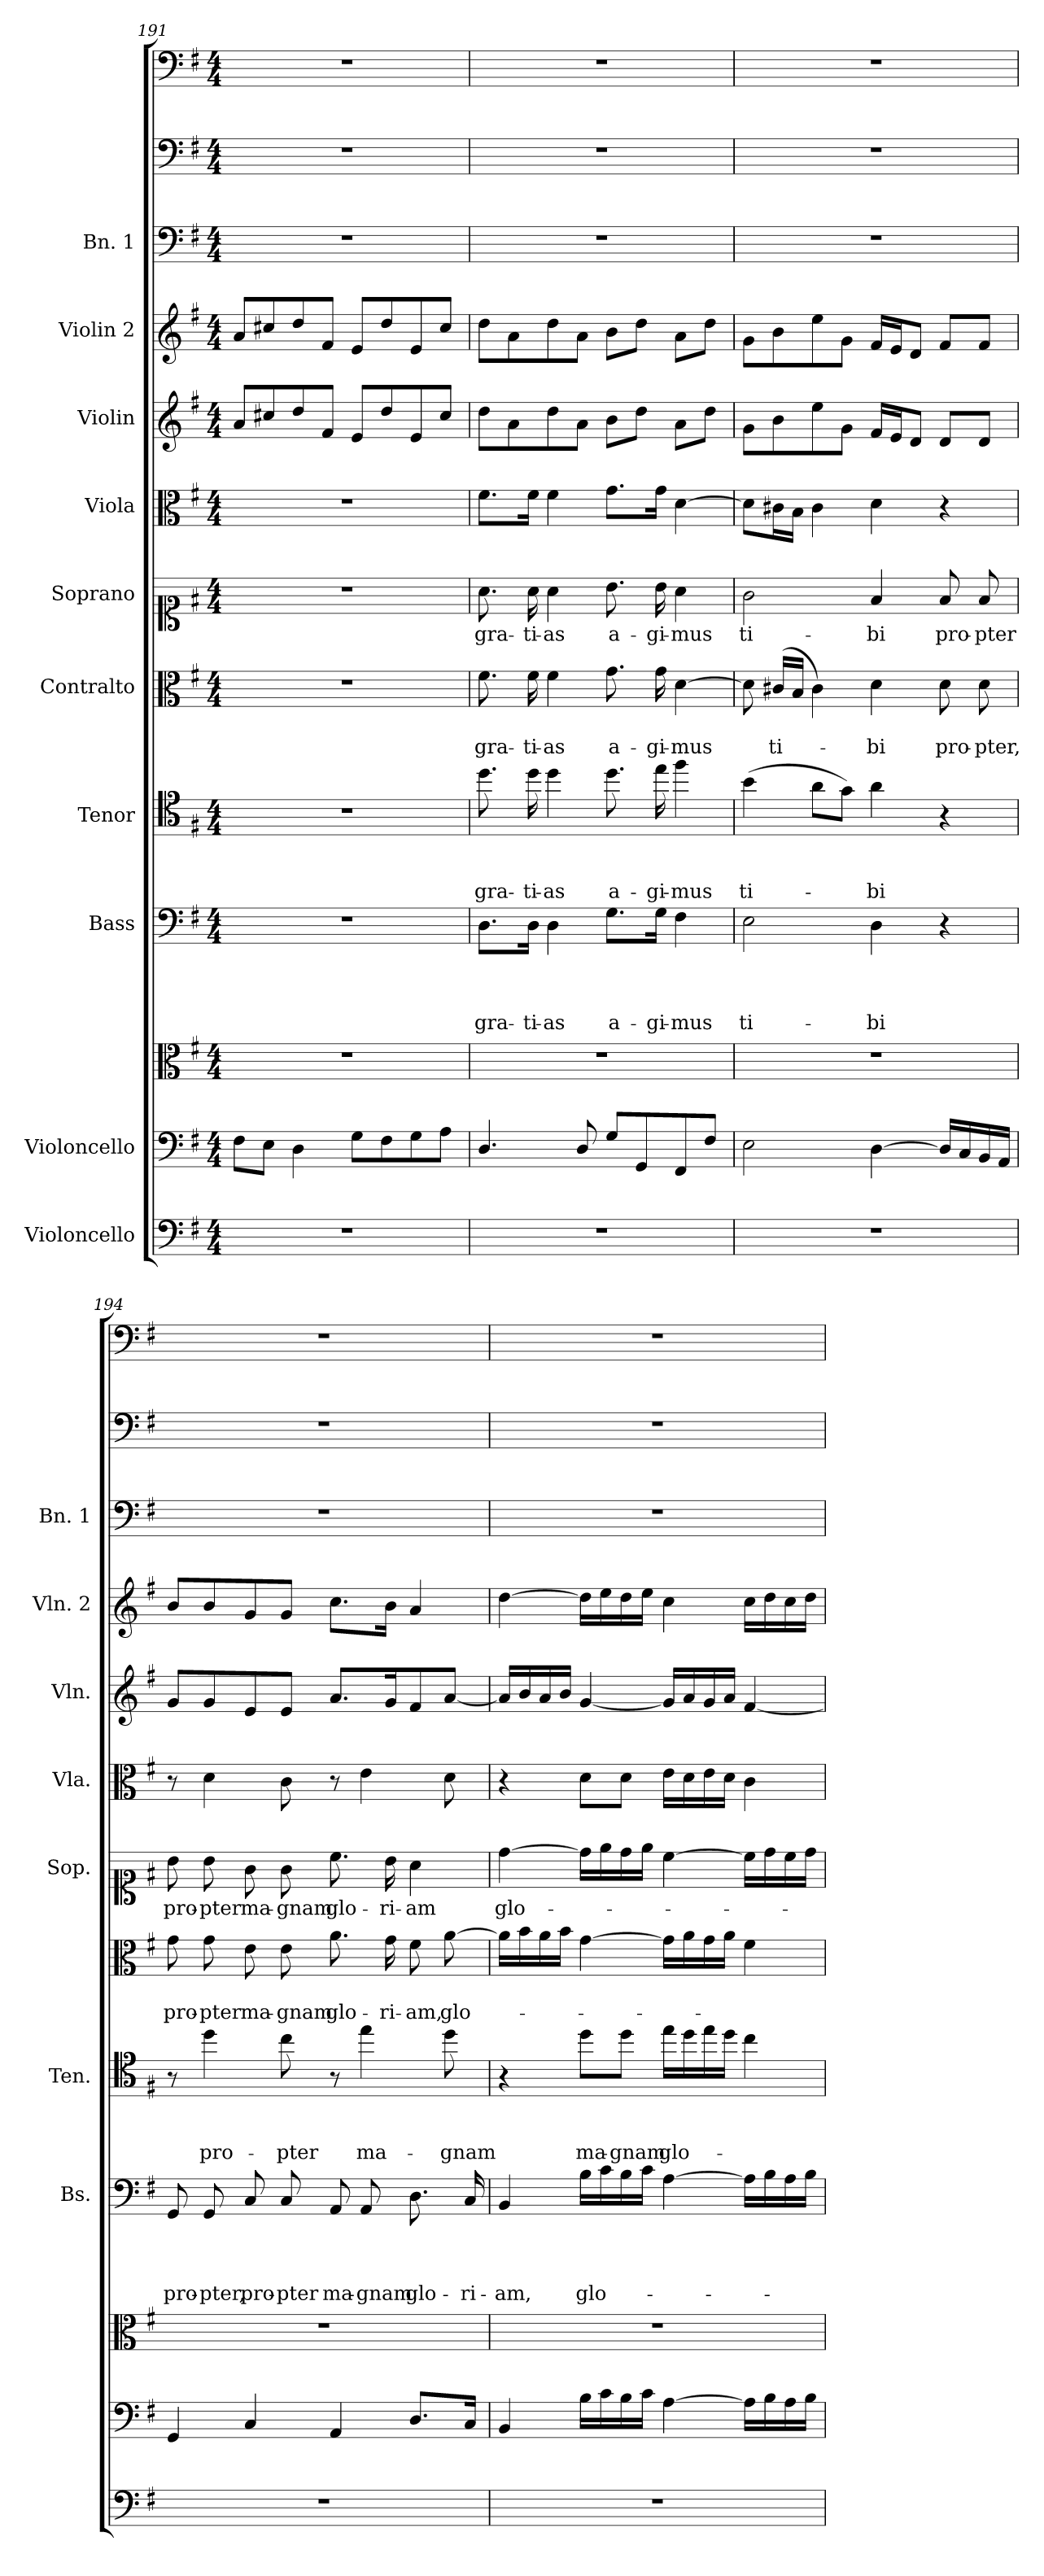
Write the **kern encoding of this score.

**kern	**kern	**kern	**kern	**text	**text	**text	**text	**kern	**text	**text	**text	**kern	**text	**text	**kern	**text	**kern	**kern	**kern	**kern	**kern	**kern
*part13	*part12	*part11	*part10	*part10	*part10	*part10	*part10	*part9	*part9	*part9	*part9	*part8	*part8	*part8	*part7	*part7	*part6	*part5	*part4	*part3	*part2	*part1
*staff13	*staff12	*staff11	*staff10	*staff10	*staff10	*staff10	*staff10	*staff9	*staff9	*staff9	*staff9	*staff8	*staff8	*staff8	*staff7	*staff7	*staff6	*staff5	*staff4	*staff3	*staff2	*staff1
*I"Violoncello	*I"Violoncello	*	*I"Bass	*	*	*	*	*I"Tenor	*	*	*	*I"Contralto	*	*	*I"Soprano	*	*I"Viola	*I"Violin	*I"Violin 2	*I"Bn. 1	*	*
*	*	*	*I'Bs.	*	*	*	*	*I'Ten.	*	*	*	*	*	*	*I'Sop.	*	*I'Vla.	*I'Vln.	*I'Vln. 2	*I'Bn. 1	*	*
*clefF4	*clefF4	*clefC3	*clefF4	*	*	*	*	*clefC4	*	*	*	*clefC3	*	*	*clefC1	*	*clefC3	*clefG2	*clefG2	*clefF4	*clefF4	*clefF4
*	*	*	*	*	*	*	*	*ITrd7c12	*	*	*	*	*	*	*	*	*	*	*	*	*	*
*k[f#]	*k[f#]	*k[f#]	*k[f#]	*	*	*	*	*k[f#]	*	*	*	*k[f#]	*	*	*k[f#]	*	*k[f#]	*k[f#]	*k[f#]	*k[f#]	*k[f#]	*k[f#]
*G:	*G:	*G:	*G:	*	*	*	*	*G:	*	*	*	*G:	*	*	*G:	*	*G:	*G:	*G:	*G:	*G:	*G:
*M4/4	*M4/4	*M4/4	*M4/4	*	*	*	*	*M4/4	*	*	*	*M4/4	*	*	*M4/4	*	*M4/4	*M4/4	*M4/4	*M4/4	*M4/4	*M4/4
=191	=191	=191	=191	=191	=191	=191	=191	=191	=191	=191	=191	=191	=191	=191	=191	=191	=191	=191	=191	=191	=191	=191
*	*^	*	*	*	*	*	*	*	*	*	*	*	*	*	*	*	*	*	*	*	*	*
1r	8F#\L	1ryy	1r	1r	.	.	.	.	1r	.	.	.	1r	.	.	1r	.	1r	8a/L	8a/L	1r	1r	1r
.	8E\J	.	.	.	.	.	.	.	.	.	.	.	.	.	.	.	.	.	8cc#X/	8cc#X/	.	.	.
.	4D\	.	.	.	.	.	.	.	.	.	.	.	.	.	.	.	.	.	8dd/	8dd/	.	.	.
.	.	.	.	.	.	.	.	.	.	.	.	.	.	.	.	.	.	.	8f#/J	8f#/J	.	.	.
.	8G\L	.	.	.	.	.	.	.	.	.	.	.	.	.	.	.	.	.	8e/L	8e/L	.	.	.
.	8F#\	.	.	.	.	.	.	.	.	.	.	.	.	.	.	.	.	.	8dd/	8dd/	.	.	.
.	8G\	.	.	.	.	.	.	.	.	.	.	.	.	.	.	.	.	.	8e/	8e/	.	.	.
.	8A\J	.	.	.	.	.	.	.	.	.	.	.	.	.	.	.	.	.	8cc#/J	8cc#/J	.	.	.
=192	=192	=192	=192	=192	=192	=192	=192	=192	=192	=192	=192	=192	=192	=192	=192	=192	=192	=192	=192	=192	=192	=192	=192
!	!	!	!	!	!	!	!	!LO:LY:b	!	!	!	!LO:LY:b	!	!	!LO:LY:b	!	!LO:LY:b	!	!	!	!	!	!
1r	4.D/	1ryy	1r	8.D\L	.	.	.	gra-	8.d\	.	.	gra-	8.f#\	.	gra-	8.a\	gra-	8.f#\L	8dd\L	8dd\L	1r	1r	1r
.	.	.	.	.	.	.	.	.	.	.	.	.	.	.	.	.	.	.	8a\	8a\	.	.	.
!	!	!	!	!	!	!	!	!LO:LY:b	!	!	!	!LO:LY:b	!	!	!LO:LY:b	!	!LO:LY:b	!	!	!	!	!	!
.	.	.	.	16D\Jk	.	.	.	-ti-	16d\	.	.	-ti-	16f#\	.	-ti-	16a\	-ti-	16f#\Jk	.	.	.	.	.
!	!	!	!	!	!	!	!	!LO:LY:b	!	!	!	!LO:LY:b	!	!	!LO:LY:b	!	!LO:LY:b	!	!	!	!	!	!
.	.	.	.	4D\	.	.	.	-as	4d\	.	.	-as	4f#\	.	-as	4a\	-as	4f#\	8dd\	8dd\	.	.	.
.	8D/	.	.	.	.	.	.	.	.	.	.	.	.	.	.	.	.	.	8a\J	8a\J	.	.	.
!	!	!	!	!	!	!	!	!LO:LY:b	!	!	!	!LO:LY:b	!	!	!LO:LY:b	!	!LO:LY:b	!	!	!	!	!	!
.	8G/L	.	.	8.G\L	.	.	.	a-	8.d\	.	.	a-	8.g\	.	a-	8.b\	a-	8.g\L	8b\L	8b\L	.	.	.
.	8GG/	.	.	.	.	.	.	.	.	.	.	.	.	.	.	.	.	.	8dd\J	8dd\J	.	.	.
!	!	!	!	!	!	!	!	!LO:LY:b	!	!	!	!LO:LY:b	!	!	!LO:LY:b	!	!LO:LY:b	!	!	!	!	!	!
.	.	.	.	16G\Jk	.	.	.	-gi-	16e\	.	.	-gi-	16g\	.	-gi-	16b\	-gi-	16g\Jk	.	.	.	.	.
!	!	!	!	!	!	!	!	!LO:LY:b	!	!	!	!LO:LY:b	!	!	!LO:LY:b	!	!LO:LY:b	!	!	!	!	!	!
.	8FF#/	.	.	4F#\	.	.	.	-mus	4f#\	.	.	-mus	[>4d\	.	-mus	4a\	-mus	[>4d\	8a\L	8a\L	.	.	.
.	8F#/J	.	.	.	.	.	.	.	.	.	.	.	.	.	.	.	.	.	8dd\J	8dd\J	.	.	.
=193	=193	=193	=193	=193	=193	=193	=193	=193	=193	=193	=193	=193	=193	=193	=193	=193	=193	=193	=193	=193	=193	=193	=193
!	!	!	!	!	!	!	!	!LO:LY:b	!	!	!	!LO:LY:b	!	!	!	!	!LO:LY:b	!	!	!	!	!	!
1r	2E\	1ryy	1r	2E\	.	.	.	ti-	(<4B\	.	.	ti-	8d\]	.	.	2g\	ti-	8d\L]	8g\L	8g\L	1r	1r	1r
!	!	!	!	!	!	!	!	!	!	!	!	!	!	!	!LO:LY:b	!	!	!	!	!	!	!	!
.	.	.	.	.	.	.	.	.	.	.	.	.	(>16c#X/LL	.	ti-	.	.	16c#X\L	8b\	8b\	.	.	.
.	.	.	.	.	.	.	.	.	.	.	.	.	16B/JJ	.	.	.	.	16B\JJ	.	.	.	.	.
.	.	.	.	.	.	.	.	.	8A\L	.	.	.	4c#\)	.	.	.	.	4c#\	8ee\	8ee\	.	.	.
.	.	.	.	.	.	.	.	.	8G\J)	.	.	.	.	.	.	.	.	.	8g\J	8g\J	.	.	.
!	!	!	!	!	!	!	!	!LO:LY:b	!	!	!	!LO:LY:b	!	!	!LO:LY:b	!	!LO:LY:b	!	!	!	!	!	!
.	[>4D\	.	.	4D\	.	.	.	-bi	4A\	.	.	-bi	4d\	.	-bi	4f#/	-bi	4d\	16f#/LL	16f#/LL	.	.	.
.	.	.	.	.	.	.	.	.	.	.	.	.	.	.	.	.	.	.	16e/J	16e/J	.	.	.
.	.	.	.	.	.	.	.	.	.	.	.	.	.	.	.	.	.	.	8d/J	8d/J	.	.	.
!	!	!	!	!	!	!	!	!	!	!	!	!	!	!	!LO:LY:b	!	!LO:LY:b	!	!	!	!	!	!
.	16D/LL]	.	.	4r	.	.	.	.	4r	.	.	.	8d\	.	pro-	8f#/	pro-	4r	8d/L	8f#/L	.	.	.
.	16C/	.	.	.	.	.	.	.	.	.	.	.	.	.	.	.	.	.	.	.	.	.	.
!	!	!	!	!	!	!	!	!	!	!	!	!	!	!	!LO:LY:b	!	!LO:LY:b	!	!	!	!	!	!
.	16BB/	.	.	.	.	.	.	.	.	.	.	.	8d\	.	-pter,	8f#/	-pter	.	8d/J	8f#/J	.	.	.
.	16AA/JJ	.	.	.	.	.	.	.	.	.	.	.	.	.	.	.	.	.	.	.	.	.	.
!!LO:PB:g=z
=194	=194	=194	=194	=194	=194	=194	=194	=194	=194	=194	=194	=194	=194	=194	=194	=194	=194	=194	=194	=194	=194	=194	=194
!	!	!	!	!	!	!	!	!LO:LY:b	!	!	!	!	!	!	!LO:LY:b	!	!LO:LY:b	!	!	!	!	!	!
1r	4GG/	1ryy	1r	8GG/	.	.	.	pro-	8r	.	.	.	8g\	.	pro-	8b\	pro-	8r	8g/L	8b/L	1r	1r	1r
!	!	!	!	!	!	!	!	!LO:LY:b	!	!	!	!LO:LY:b	!	!	!LO:LY:b	!	!LO:LY:b	!	!	!	!	!	!
.	.	.	.	8GG/	.	.	.	-pter,	4d\	.	.	pro-	8g\	.	-pter	8b\	-pter	4d\	8g/	8b/	.	.	.
!	!	!	!	!	!	!	!	!LO:LY:b	!	!	!	!	!	!	!LO:LY:b	!	!LO:LY:b	!	!	!	!	!	!
.	4C/	.	.	8C/	.	.	.	pro-	.	.	.	.	8e\	.	ma-	8g\	ma-	.	8e/	8g/	.	.	.
!	!	!	!	!	!	!	!	!LO:LY:b	!	!	!	!LO:LY:b	!	!	!LO:LY:b	!	!LO:LY:b	!	!	!	!	!	!
.	.	.	.	8C/	.	.	.	-pter	8c\	.	.	-pter	8e\	.	-gnam	8g\	-gnam	8c\	8e/J	8g/J	.	.	.
!	!	!	!	!	!	!	!	!LO:LY:b	!	!	!	!	!	!	!LO:LY:b	!	!LO:LY:b	!	!	!	!	!	!
.	4AA/	.	.	8AA/	.	.	.	ma-	8r	.	.	.	8.a\	.	glo-	8.cc\	glo-	8r	8.a/L	8.cc\L	.	.	.
!	!	!	!	!	!	!	!	!LO:LY:b	!	!	!	!LO:LY:b	!	!	!	!	!	!	!	!	!	!	!
.	.	.	.	8AA/	.	.	.	-gnam	4e\	.	.	ma-	.	.	.	.	.	4e\	.	.	.	.	.
!	!	!	!	!	!	!	!	!	!	!	!	!	!	!	!LO:LY:b	!	!LO:LY:b	!	!	!	!	!	!
.	.	.	.	.	.	.	.	.	.	.	.	.	16g\	.	-ri-	16b\	-ri-	.	16g/k	16b\Jk	.	.	.
!	!	!	!	!	!	!	!	!LO:LY:b	!	!	!	!	!	!	!LO:LY:b	!	!LO:LY:b	!	!	!	!	!	!
.	8.D/L	.	.	8.D\	.	.	.	glo-	.	.	.	.	8f#\	.	-am,	4a\	-am	.	8f#/	4a/	.	.	.
!	!	!	!	!	!	!	!	!	!	!	!	!LO:LY:b	!	!	!LO:LY:b	!	!	!	!	!	!	!	!
.	.	.	.	.	.	.	.	.	8d\	.	.	-gnam	[>8a\	.	glo-	.	.	8d\	[<8a/J	.	.	.	.
!	!	!	!	!	!	!	!	!LO:LY:b	!	!	!	!	!	!	!	!	!	!	!	!	!	!	!
.	16C/Jk	.	.	16C/	.	.	.	-ri-	.	.	.	.	.	.	.	.	.	.	.	.	.	.	.
=195	=195	=195	=195	=195	=195	=195	=195	=195	=195	=195	=195	=195	=195	=195	=195	=195	=195	=195	=195	=195	=195	=195	=195
!	!	!	!	!	!	!	!	!LO:LY:b	!	!	!	!	!	!	!	!	!LO:LY:b	!	!	!	!	!	!
1r	4BB/	1ryy	1r	4BB/	.	.	.	-am,	4r	.	.	.	16a\LL]	.	.	[>4dd\	glo-	4r	16a/LL]	[>4dd\	1r	1r	1r
.	.	.	.	.	.	.	.	.	.	.	.	.	16b\	.	.	.	.	.	16b/	.	.	.	.
.	.	.	.	.	.	.	.	.	.	.	.	.	16a\	.	.	.	.	.	16a/	.	.	.	.
.	.	.	.	.	.	.	.	.	.	.	.	.	16b\JJ	.	.	.	.	.	16b/JJ	.	.	.	.
!	!	!	!	!	!	!	!	!LO:LY:b	!	!	!	!LO:LY:b	!	!	!	!	!	!	!	!	!	!	!
.	16B\LL	.	.	16B\LL	.	.	.	glo-	8d\L	.	.	ma-	[>4g\	.	.	16dd\LL]	.	8d\L	[<4g/	16dd\LL]	.	.	.
.	16c\	.	.	16c\	.	.	.	.	.	.	.	.	.	.	.	16ee\	.	.	.	16ee\	.	.	.
!	!	!	!	!	!	!	!	!	!	!	!	!LO:LY:b	!	!	!	!	!	!	!	!	!	!	!
.	16B\	.	.	16B\	.	.	.	.	8d\J	.	.	-gnam	.	.	.	16dd\	.	8d\J	.	16dd\	.	.	.
.	16c\JJ	.	.	16c\JJ	.	.	.	.	.	.	.	.	.	.	.	16ee\JJ	.	.	.	16ee\JJ	.	.	.
!	!	!	!	!	!	!	!	!	!	!	!	!LO:LY:b	!	!	!	!	!	!	!	!	!	!	!
.	[>4A\	.	.	[>4A\	.	.	.	.	16e\LL	.	.	glo-	16g\LL]	.	.	[>4cc\	.	16e\LL	16g/LL]	4cc\	.	.	.
.	.	.	.	.	.	.	.	.	16d\	.	.	.	16a\	.	.	.	.	16d\	16a/	.	.	.	.
.	.	.	.	.	.	.	.	.	16e\	.	.	.	16g\	.	.	.	.	16e\	16g/	.	.	.	.
.	.	.	.	.	.	.	.	.	16d\JJ	.	.	.	16a\JJ	.	.	.	.	16d\JJ	16a/JJ	.	.	.	.
.	16A\LL]	.	.	16A\LL]	.	.	.	.	4c\	.	.	.	4f#\	.	.	16cc\LL]	.	4c\	[<4f#/	16cc\LL	.	.	.
.	16B\	.	.	16B\	.	.	.	.	.	.	.	.	.	.	.	16dd\	.	.	.	16dd\	.	.	.
.	16A\	.	.	16A\	.	.	.	.	.	.	.	.	.	.	.	16cc\	.	.	.	16cc\	.	.	.
.	16B\JJ	.	.	16B\JJ	.	.	.	.	.	.	.	.	.	.	.	16dd\JJ	.	.	.	16dd\JJ	.	.	.
*	*v	*v	*	*	*	*	*	*	*	*	*	*	*	*	*	*	*	*	*	*	*	*	*
=	=	=	=	=	=	=	=	=	=	=	=	=	=	=	=	=	=	=	=	=	=	=
*-	*-	*-	*-	*-	*-	*-	*-	*-	*-	*-	*-	*-	*-	*-	*-	*-	*-	*-	*-	*-	*-	*-
